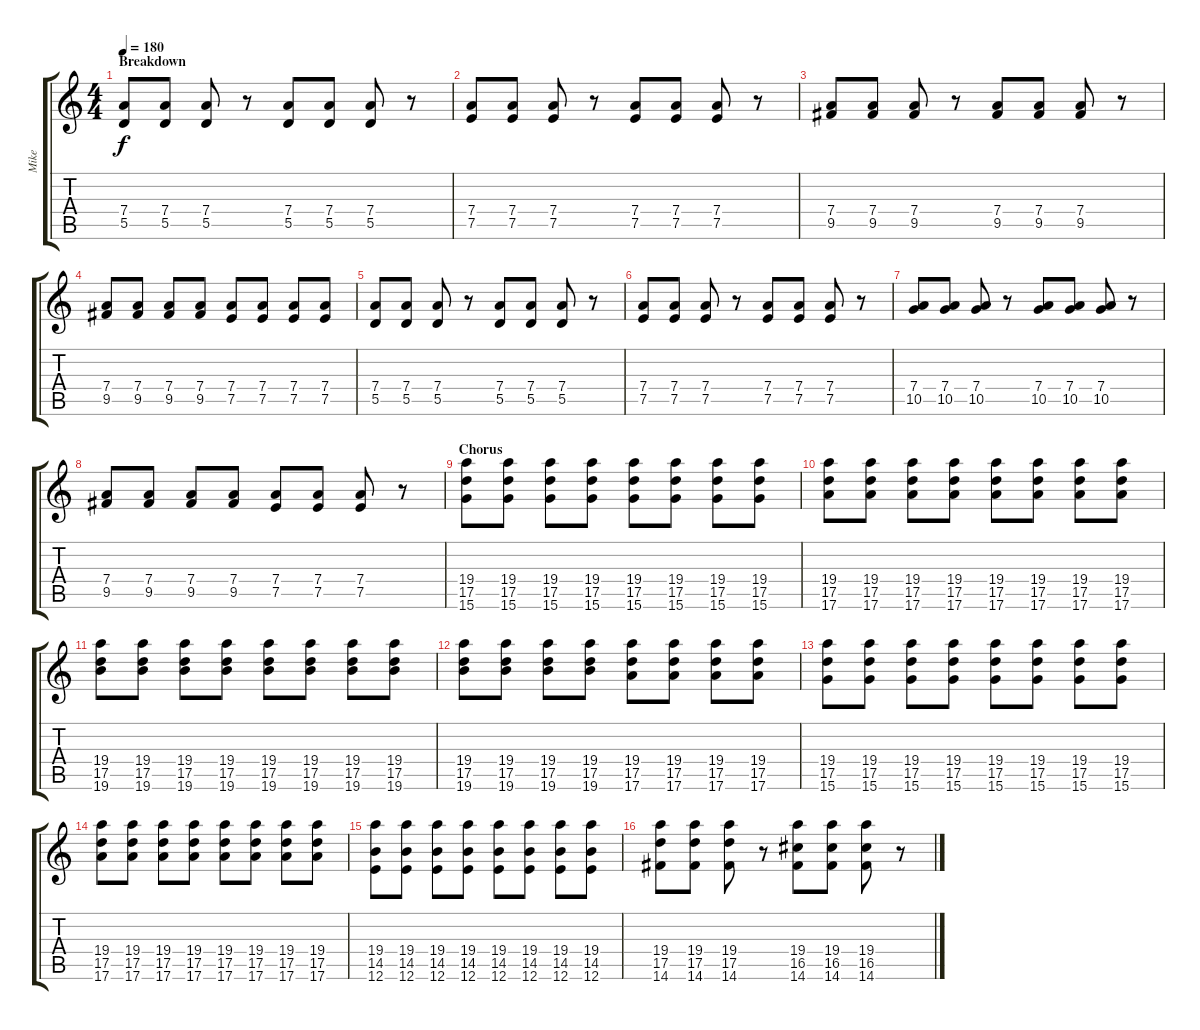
\track ("Mike" "Mike") {instrument acousticguitarsteel}
\staff {score tabs}
\tuning (E4 B3 G3 D3 A2 E2) {hide}
\ts (4 4)
\section ("" "Breakdown")
\tempo 180
\clef g2
\ks c
(7.4 5.5).8{dy f volume 10 instrument distortionguitar} (7.4 5.5).8 (7.4 5.5).8 r.8 (7.4 5.5).8 (7.4 5.5).8 (7.4 5.5).8 r.8 |
(7.4 7.5).8 (7.4 7.5).8 (7.4 7.5).8 r.8 (7.4 7.5).8 (7.4 7.5).8 (7.4 7.5).8 r.8 |
(7.4 9.5).8 (7.4 9.5).8 (7.4 9.5).8 r.8 (7.4 9.5).8 (7.4 9.5).8 (7.4 9.5).8 r.8 |
(7.4 9.5).8 (7.4 9.5).8 (7.4 9.5).8 (7.4 9.5).8 (7.4 7.5).8 (7.4 7.5).8 (7.4 7.5).8 (7.4 7.5).8 |
(7.4 5.5).8 (7.4 5.5).8 (7.4 5.5).8 r.8 (7.4 5.5).8 (7.4 5.5).8 (7.4 5.5).8 r.8 |
(7.4 7.5).8 (7.4 7.5).8 (7.4 7.5).8 r.8 (7.4 7.5).8 (7.4 7.5).8 (7.4 7.5).8 r.8 |
(7.4 10.5).8 (7.4 10.5).8 (7.4 10.5).8 r.8 (7.4 10.5).8 (7.4 10.5).8 (7.4 10.5).8 r.8 |
(7.4 9.5).8 (7.4 9.5).8 (7.4 9.5).8 (7.4 9.5).8 (7.4 7.5).8 (7.4 7.5).8 (7.4 7.5).8 r.8 |
\section ("" "Chorus")
(19.4 17.5 15.6).8{volume 10 instrument distortionguitar} (19.4 17.5 15.6).8 (19.4 17.5 15.6).8 (19.4 17.5 15.6).8 (19.4 17.5 15.6).8 (19.4 17.5 15.6).8 (19.4 17.5 15.6).8 (19.4 17.5 15.6).8 |
(19.4 17.5 17.6).8 (19.4 17.5 17.6).8 (19.4 17.5 17.6).8 (19.4 17.5 17.6).8 (19.4 17.5 17.6).8 (19.4 17.5 17.6).8 (19.4 17.5 17.6).8 (19.4 17.5 17.6).8 |
(19.4 17.5 19.6).8 (19.4 17.5 19.6).8 (19.4 17.5 19.6).8 (19.4 17.5 19.6).8 (19.4 17.5 19.6).8 (19.4 17.5 19.6).8 (19.4 17.5 19.6).8 (19.4 17.5 19.6).8 |
(19.4 17.5 19.6).8 (19.4 17.5 19.6).8 (19.4 17.5 19.6).8 (19.4 17.5 19.6).8 (19.4 17.5 17.6).8 (19.4 17.5 17.6).8 (19.4 17.5 17.6).8 (19.4 17.5 17.6).8 |
(19.4 17.5 15.6).8 (19.4 17.5 15.6).8 (19.4 17.5 15.6).8 (19.4 17.5 15.6).8 (19.4 17.5 15.6).8 (19.4 17.5 15.6).8 (19.4 17.5 15.6).8 (19.4 17.5 15.6).8 |
(19.4 17.5 17.6).8 (19.4 17.5 17.6).8 (19.4 17.5 17.6).8 (19.4 17.5 17.6).8 (19.4 17.5 17.6).8 (19.4 17.5 17.6).8 (19.4 17.5 17.6).8 (19.4 17.5 17.6).8 |
(19.4 14.5 12.6).8 (19.4 14.5 12.6).8 (19.4 14.5 12.6).8 (19.4 14.5 12.6).8 (19.4 14.5 12.6).8 (19.4 14.5 12.6).8 (19.4 14.5 12.6).8 (19.4 14.5 12.6).8 |
(19.4 17.5 14.6).8 (19.4 17.5 14.6).8 (19.4 17.5 14.6).8 r.8 (19.4 16.5 14.6).8 (19.4 16.5 14.6).8 (19.4 16.5 14.6).8 r.8
